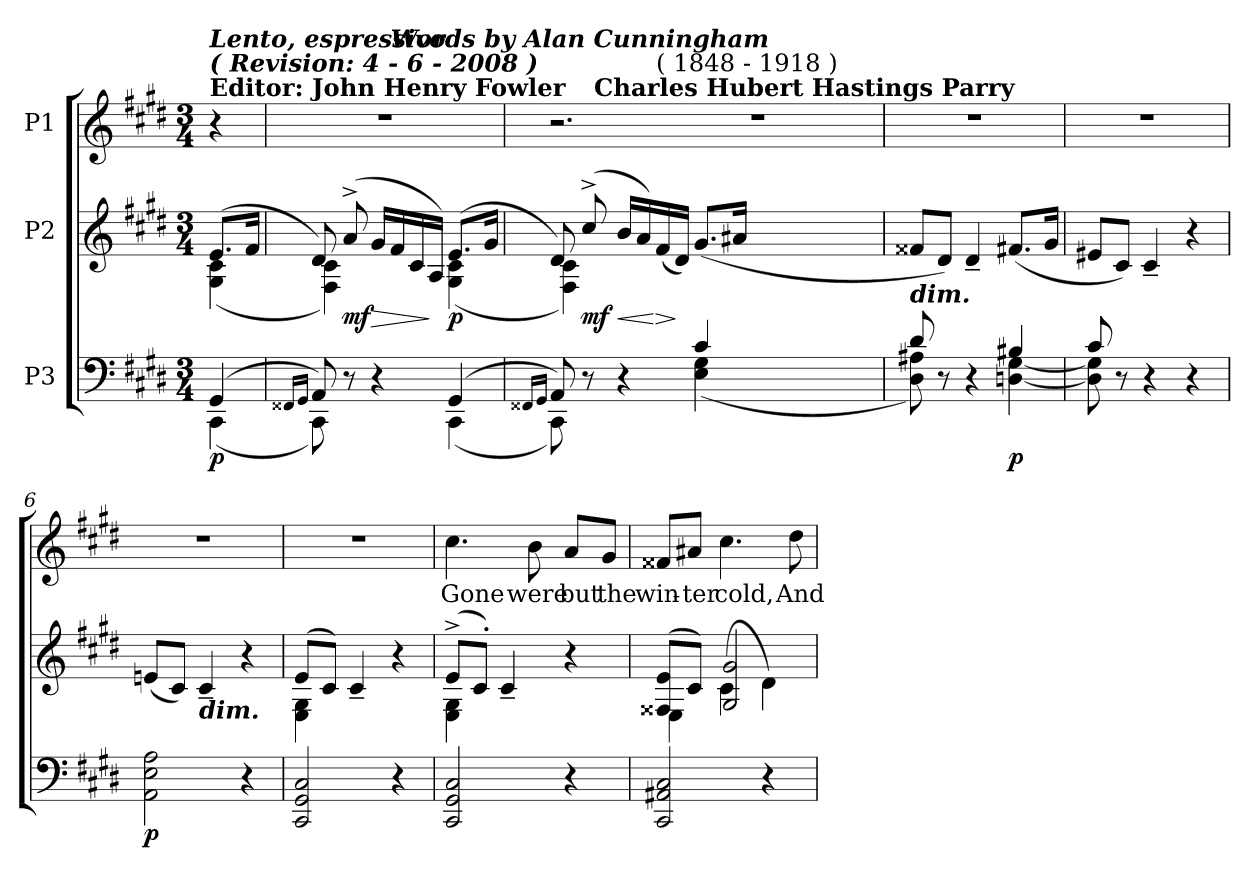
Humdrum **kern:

**kern	**dynam	**kern	**dynam	**kern	**text
*part3	*part3	*part2	*part2	*part1	*part1
*staff3	*staff3	*staff2	*staff2	*staff1	*staff1
*I"P3	*	*I"P2	*	*I"P1	*
!!LO:PB:g=z
*clefF4	*	*clefG2	*	*clefG2	*
*k[f#c#g#d#]	*	*k[f#c#g#d#]	*	*k[f#c#g#d#]	*
*c#:	*	*c#:	*	*c#:	*
*M3/4	*	*M3/4	*	*M3/4	*
*MM65	*	*MM65	*	*MM65	*
=1	=1	=1	=1	=1	=1
*^	*	*^	*	*	*
!	!	!	!	!	!	!LO:TX:a:B:t=Editor&colon; John Henry Fowler	!
!	!	!	!	!	!	!LO:TX:a:Bi:t=(  Revision&colon;   4 - 6 - 2008  )	!
!	!	!	!	!	!	!LO:TX:a:Bi:t=Lento, espressivo	!
(4GG#i/	(4CC#i\	p	(8.ei/L	(4G#i\ 4c#i	.	4r	.
.	.	.	16f#i/Jk	.	.	.	.
=2	=2	=2	=2	=2	=2	=2	=2
16qFF##Xi/LL	.	.	.	.	.	.	.
16qGG#i/JJ	.	.	.	.	.	.	.
!	!	!	!	!	!	!LO:N:vis=1	!
*	*	*	*	*	*	*^	*
8AAi/)	8CC#i\)	.	8d#i/)	4F#i\ 4c#i)	.	2.r	4ryy	.
8r	8ryy	.	(8a^i/	.	mf	.	.	.
!	!	!	!	!	!LO:HP:b	!	!	!
4r	4ryy	.	16g#i/LL	4ryy	>	.	16ryy	.
!	!	!	!	!	!	!	!LO:TX:a:Bi:t=Words by Alan Cunningham	!
.	.	.	16f#i/	.	.	.	4..ryy	.
.	.	.	16c#i/	.	.	.	.	.
.	.	.	16Ai/JJ)	.	]	.	.	.
(4GG#i/	(4CC#i\	.	(8.ei/L	(4G#i\ 4c#i	p	.	.	.
.	.	.	16g#i/Jk	.	.	.	.	.
*	*	*	*	*	*	*v	*v	*
=3	=3	=3	=3	=3	=3	=3	=3
16qFF##Xi/LL	.	.	.	.	.	.	.
16qGG#i/JJ	.	.	.	.	.	.	.
!	!	!	!	!	!	!LO:N:vis=1	!
*	*	*	*	*	*	*^	*
*	*	*	*	*	*	*	*^	*
8AAi/)	8CC#i\)	.	8d#i/)	4F#i\ 4c#i)	.	2.r	8ryy	4.ryy	.
8r	8ryy	.	(8cc#^i/	.	mf	.	32ryy	.	.
!	!	!	!	!	!	!	!LO:TX:a:B:t=Charles Hubert Hastings Parry	!	!
.	.	.	.	.	.	.	1ryy	.	.
!	!	!	!	!	!LO:HP:b	!	!	!	!
4r	4ryy	.	16bi/LL	4ryy	<	.	.	.	.
.	.	.	16ai/)	.	.	.	.	.	.
!	!	!	!	!	!	!	!	!LO:TX:a:t=( 1848 - 1918 )	!
!	!	!	!	!	!LO:HP:n=1:b	!	!	!	!
.	.	.	(16f#i/	.	[ >	.	.	1ryy	.
.	.	.	16d#i/JJ)	.	]	.	.	.	.
4c#i/	(4Ei\ 4G#i	.	(8.g#i/L	4ryy	.	.	.	.	.
.	.	.	16a#Xi/Jk	.	.	.	.	.	.
!	!	!	!	!	!	!LO:N:vis=1	!	!	!
2.ryy	2.ryy	.	2.ryy	2.ryy	.	2.r	.	.	.
.	.	.	.	.	.	.	4ryy	.	.
.	.	.	.	.	.	.	.	8ryy	.
.	.	.	.	.	.	.	16.ryy	.	.
!!LO:LB:g=z
=4	=4	=4	=4	=4	=4	=4	=4	=4	=4
!LO:TX:a:Bi:t=dim.	!	!	!	!	!	!	!	!	!
!	!	!	!	!	!	!LO:N:vis=1	!	!	!
*	*	*	*v	*v	*	*	*	*	*
*	*	*	*	*	*v	*v	*v	*
8d#i/	8D#i\ 8A#Xi)	.	8f##Xi/L	.	2.r	.
8r	8ryy	.	8d#i/J)	.	.	.
4r	4ryy	.	4d#~i/	.	.	.
4B#Xi/	[4Dni\ [4G#i	p	(8.f#Xi/L	.	.	.
.	.	.	16g#i/Jk	.	.	.
=5	=5	=5	=5	=5	=5	=5
!	!	!	!	!	!LO:N:vis=1	!
8c#i/	8Di\] 8G#i]	.	8e#Xi/L	.	2.r	.
8r	8ryy	.	8c#i/J)	.	.	.
4r	4ryy	.	4c#~i/	.	.	.
4r	4ryy	.	4r	.	.	.
=6	=6	=6	=6	=6	=6	=6
!	!	!	!	!	!LO:N:vis=1	!
*v	*v	*	*	*	*	*
2AAi\ 2Ei 2Ai	p	(8eni/L	.	2.r	.
.	.	8c#i/J)	.	.	.
!	!	!LO:TX:b:Bi:t=dim.	!	!	!
.	.	4c#~i/	.	.	.
4r	.	4r	.	.	.
=7	=7	=7	=7	=7	=7
*	*	*^	*	*	*
!	!	!	!	!	!LO:N:vis=1	!
2CC#i/ 2GG#i 2C#i	.	(8ei/L	4Ei\ 4G#i	.	2.r	.
.	.	8c#i/J)	.	.	.	.
.	.	4c#~i/	4ryy	.	.	.
4r	.	4r	4ryy	.	.	.
!!LO:LB:g=z
=8	=8	=8	=8	=8	=8	=8
!	!	!	!	!	!	!LO:LY:b:color=#000000
2CC#i/ 2GG#i 2C#i	.	(8e^i/L	4Ei\ 4G#i	.	4.cc#i\	Gone
.	.	8c#'i/J)	.	.	.	.
.	.	4c#~i/	4ryy	.	.	.
!	!	!	!	!	!	!LO:LY:b:color=#000000
.	.	.	.	.	8bi\	were
!	!	!	!	!	!	!LO:LY:b:color=#000000
4r	.	4r	4ryy	.	8ai/L	but
!	!	!	!	!	!	!LO:LY:b:color=#000000
.	.	.	.	.	8g#i/J	the
=9	=9	=9	=9	=9	=9	=9
!	!	!	!	!	!	!LO:LY:b:color=#000000
2CC#i/ 2AA#Xi 2C#i	.	(8F##Xi/ 8eiL	4Ei\	.	8f##Xi/L	win-
!	!	!	!	!	!	!LO:LY:b:color=#000000
.	.	8c#i/J)	.	.	8a#Xi/J	-ter
!	!	!	!	!	!	!LO:LY:b:color=#000000
.	.	(4c#i\	2G#i/ 2g#i	.	4.cc#i\	cold,
4r	.	4d#i\)	.	.	.	.
!	!	!	!	!	!	!LO:LY:b:color=#000000
.	.	.	.	.	8dd#i\	And
*	*	*v	*v	*	*	*
=	=	=	=	=	=
*-	*-	*-	*-	*-	*-
